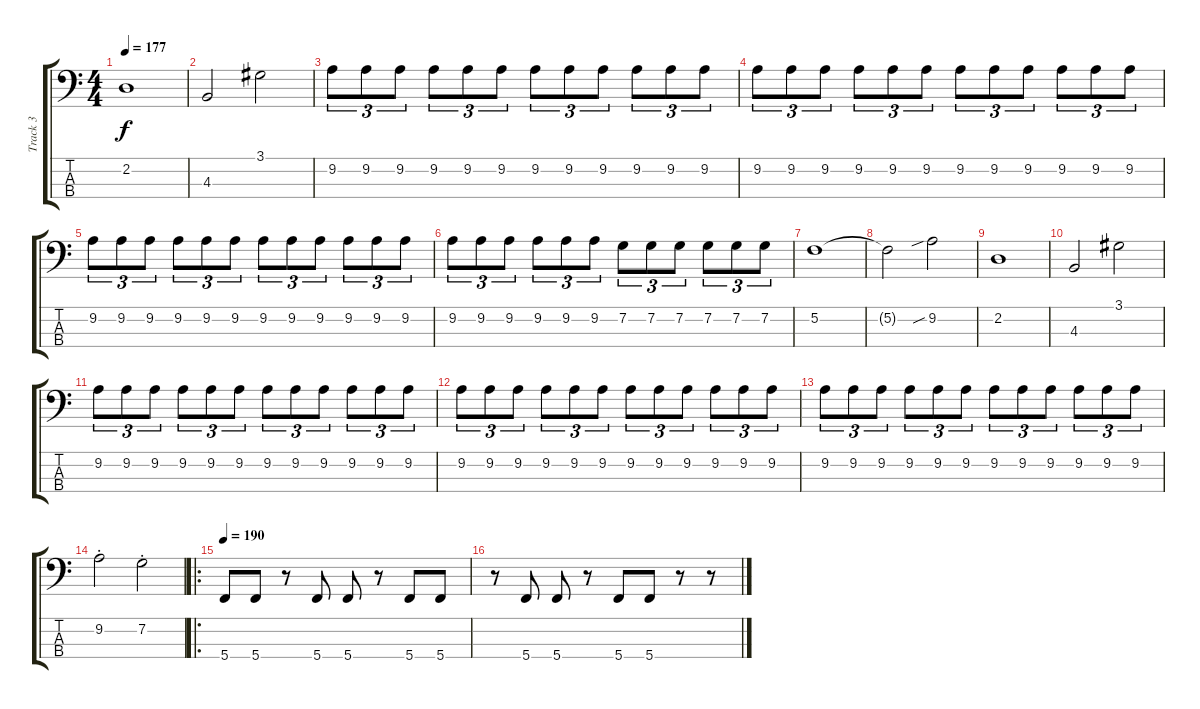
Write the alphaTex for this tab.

\track ("Track 3" "Track 3") {instrument electricbassfinger}
\staff {score tabs}
\tuning (F2 C2 G1 C1) {hide}
\ts (4 4)
\tempo 177
\clef f4
\ks c
2.2.1{dy f} |
4.3.2 3.1.2 |
9.2.8{tu (3 2)} 9.2.8{tu (3 2)} 9.2.8{tu (3 2)} 9.2.8{tu (3 2)} 9.2.8{tu (3 2)} 9.2.8{tu (3 2)} 9.2.8{tu (3 2)} 9.2.8{tu (3 2)} 9.2.8{tu (3 2)} 9.2.8{tu (3 2)} 9.2.8{tu (3 2)} 9.2.8{tu (3 2)} |
9.2.8{tu (3 2)} 9.2.8{tu (3 2)} 9.2.8{tu (3 2)} 9.2.8{tu (3 2)} 9.2.8{tu (3 2)} 9.2.8{tu (3 2)} 9.2.8{tu (3 2)} 9.2.8{tu (3 2)} 9.2.8{tu (3 2)} 9.2.8{tu (3 2)} 9.2.8{tu (3 2)} 9.2.8{tu (3 2)} |
9.2.8{tu (3 2)} 9.2.8{tu (3 2)} 9.2.8{tu (3 2)} 9.2.8{tu (3 2)} 9.2.8{tu (3 2)} 9.2.8{tu (3 2)} 9.2.8{tu (3 2)} 9.2.8{tu (3 2)} 9.2.8{tu (3 2)} 9.2.8{tu (3 2)} 9.2.8{tu (3 2)} 9.2.8{tu (3 2)} |
9.2.8{tu (3 2)} 9.2.8{tu (3 2)} 9.2.8{tu (3 2)} 9.2.8{tu (3 2)} 9.2.8{tu (3 2)} 9.2.8{tu (3 2)} 7.2.8{tu (3 2)} 7.2.8{tu (3 2)} 7.2.8{tu (3 2)} 7.2.8{tu (3 2)} 7.2.8{tu (3 2)} 7.2.8{tu (3 2)} |
5.2.1 |
5.2{t}.2 9.2{sib}.2 |
2.2.1 |
4.3.2 3.1.2 |
9.2.8{tu (3 2)} 9.2.8{tu (3 2)} 9.2.8{tu (3 2)} 9.2.8{tu (3 2)} 9.2.8{tu (3 2)} 9.2.8{tu (3 2)} 9.2.8{tu (3 2)} 9.2.8{tu (3 2)} 9.2.8{tu (3 2)} 9.2.8{tu (3 2)} 9.2.8{tu (3 2)} 9.2.8{tu (3 2)} |
9.2.8{tu (3 2)} 9.2.8{tu (3 2)} 9.2.8{tu (3 2)} 9.2.8{tu (3 2)} 9.2.8{tu (3 2)} 9.2.8{tu (3 2)} 9.2.8{tu (3 2)} 9.2.8{tu (3 2)} 9.2.8{tu (3 2)} 9.2.8{tu (3 2)} 9.2.8{tu (3 2)} 9.2.8{tu (3 2)} |
9.2.8{tu (3 2)} 9.2.8{tu (3 2)} 9.2.8{tu (3 2)} 9.2.8{tu (3 2)} 9.2.8{tu (3 2)} 9.2.8{tu (3 2)} 9.2.8{tu (3 2)} 9.2.8{tu (3 2)} 9.2.8{tu (3 2)} 9.2.8{tu (3 2)} 9.2.8{tu (3 2)} 9.2.8{tu (3 2)} |
9.2{st}.2 7.2{st}.2 |
\ro
\tempo 190
5.4.8 5.4.8 r.8 5.4.8 5.4.8 r.8 5.4.8 5.4.8 |
r.8 5.4.8 5.4.8 r.8 5.4.8 5.4.8 r.8 r.8
